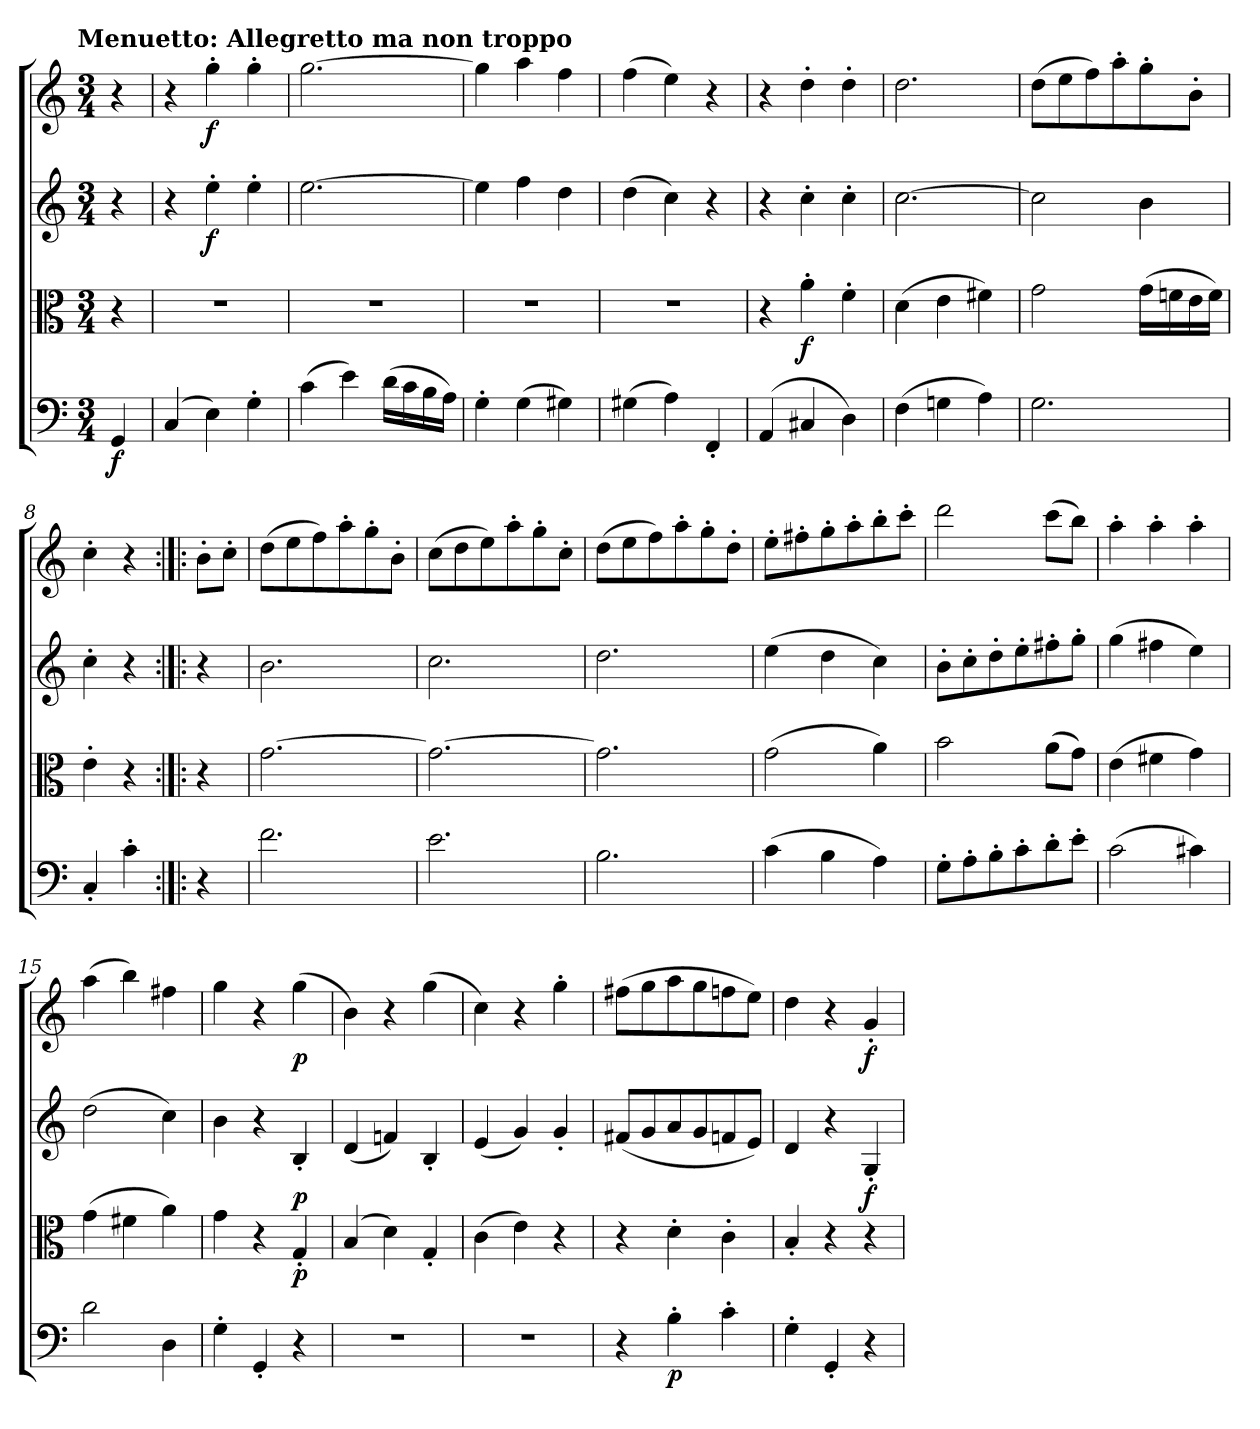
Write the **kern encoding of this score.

**kern	**dynam	**kern	**dynam	**kern	**dynam	**kern	**dynam
*part4	*part4	*part3	*part3	*part2	*part2	*part1	*part1
*staff4	*staff4	*staff3	*staff3	*staff2	*staff2	*staff1	*staff1
*clefF4	*	*clefC3	*	*clefG2	*	*clefG2	*
*k[]	*	*k[]	*	*k[]	*	*k[]	*
*C:	*	*C:	*	*C:	*	*C:	*
!!LO:TX:omd:t=Menuetto&colon; Allegretto ma non troppo
*M3/4	*	*M3/4	*	*M3/4	*	*M3/4	*
*MM198	*	*MM198	*	*MM198	*	*MM198	*
=	=	=	=	=	=	=	=
4GG/	f	4r	.	4r	.	4r	.
=1	=1	=1	=1	=1	=1	=1	=1
(4C/	.	2.r	.	4r	.	4r	.
4E\)	.	.	.	4ee'\	f	4gg'\	f
4G'\	.	.	.	4ee'\	.	4gg'\	.
=2	=2	=2	=2	=2	=2	=2	=2
(4c\	.	2.r	.	[2.ee\	.	[2.gg\	.
4e\)	.	.	.	.	.	.	.
(16d\LL	.	.	.	.	.	.	.
16c\	.	.	.	.	.	.	.
16B\	.	.	.	.	.	.	.
16A\JJ)	.	.	.	.	.	.	.
=3	=3	=3	=3	=3	=3	=3	=3
4G'\	.	2.r	.	4ee\]	.	4gg\]	.
(4G\	.	.	.	4ff\	.	4aa\	.
4G#X\)	.	.	.	4dd\	.	4ff\	.
=4	=4	=4	=4	=4	=4	=4	=4
(4G#X\	.	2.r	.	(4dd\	.	(4ff\	.
4A\)	.	.	.	4cc\)	.	4ee\)	.
4FF'/	.	.	.	4r	.	4r	.
=5	=5	=5	=5	=5	=5	=5	=5
(4AA/	.	4r	.	4r	.	4r	.
4C#X/	.	4a'\	f	4cc'\	.	4dd'\	.
4D\)	.	4f'\	.	4cc'\	.	4dd'\	.
=6	=6	=6	=6	=6	=6	=6	=6
(4F\	.	(4d\	.	[2.cc\	.	2.dd\	.
4Gn\	.	4e\	.	.	.	.	.
4A\)	.	4f#X\)	.	.	.	.	.
=7	=7	=7	=7	=7	=7	=7	=7
2.G\	.	2g\	.	2cc\]	.	(8dd\L	.
.	.	.	.	.	.	8ee\	.
.	.	.	.	.	.	8ff\)	.
.	.	.	.	.	.	8aa'\	.
.	.	(16g\LL	.	4b\	.	8gg'\	.
.	.	16fn\	.	.	.	.	.
.	.	16e\	.	.	.	8b'\J	.
.	.	16f\JJ)	.	.	.	.	.
=8	=8	=8	=8	=8	=8	=8	=8
4C'/	.	4e'\	.	4cc'\	.	4cc'\	.
4c'\	.	4r	.	4r	.	4r	.
=:|!|:	=:|!|:	=:|!|:	=:|!|:	=:|!|:	=:|!|:	=:|!|:	=:|!|:
4r	.	4r	.	4r	.	8b'\L	.
.	.	.	.	.	.	8cc'\J	.
=9	=9	=9	=9	=9	=9	=9	=9
2.f\	.	[2.g\	.	2.b\	.	(8dd\L	.
.	.	.	.	.	.	8ee\	.
.	.	.	.	.	.	8ff\)	.
.	.	.	.	.	.	8aa'\	.
.	.	.	.	.	.	8gg'\	.
.	.	.	.	.	.	8b'\J	.
=10	=10	=10	=10	=10	=10	=10	=10
2.e\	.	2.g\_	.	2.cc\	.	(8cc\L	.
.	.	.	.	.	.	8dd\	.
.	.	.	.	.	.	8ee\)	.
.	.	.	.	.	.	8aa'\	.
.	.	.	.	.	.	8gg'\	.
.	.	.	.	.	.	8cc'\J	.
=11	=11	=11	=11	=11	=11	=11	=11
2.B\	.	2.g\]	.	2.dd\	.	(8dd\L	.
.	.	.	.	.	.	8ee\	.
.	.	.	.	.	.	8ff\)	.
.	.	.	.	.	.	8aa'\	.
.	.	.	.	.	.	8gg'\	.
.	.	.	.	.	.	8dd'\J	.
=12	=12	=12	=12	=12	=12	=12	=12
(4c\	.	(2g\	.	(4ee\	.	8ee'\L	.
.	.	.	.	.	.	8ff#X'\	.
4B\	.	.	.	4dd\	.	8gg'\	.
.	.	.	.	.	.	8aa'\	.
4A\)	.	4a\)	.	4cc\)	.	8bb'\	.
.	.	.	.	.	.	8ccc'\J	.
=13	=13	=13	=13	=13	=13	=13	=13
8G'\L	.	2b\	.	8b'\L	.	2ddd\	.
8A'\	.	.	.	8cc'\	.	.	.
8B'\	.	.	.	8dd'\	.	.	.
8c'\	.	.	.	8ee'\	.	.	.
8d'\	.	(8a\L	.	8ff#X'\	.	(8ccc\L	.
8e'\J	.	8g\J)	.	8gg'\J	.	8bb\J)	.
=14	=14	=14	=14	=14	=14	=14	=14
(2c\	.	(4e\	.	(4gg\	.	4aa'\	.
.	.	4f#X\	.	4ff#X\	.	4aa'\	.
4c#X\)	.	4g\)	.	4ee\)	.	4aa'\	.
=15	=15	=15	=15	=15	=15	=15	=15
2d\	.	(4g\	.	(2dd\	.	(4aa\	.
.	.	4f#X\	.	.	.	4bb\)	.
4D\	.	4a\)	.	4cc\)	.	4ff#X\	.
=16	=16	=16	=16	=16	=16	=16	=16
4G'\	.	4g\	.	4b\	.	4gg\	.
4GG'/	.	4r	.	4r	.	4r	.
4r	.	4G'/	p	4B'/	p	(4gg\	p
=17	=17	=17	=17	=17	=17	=17	=17
2.r	.	(4B/	.	(4d/	.	4b\)	.
.	.	4d\)	.	4fn/)	.	4r	.
.	.	4G'/	.	4B'/	.	(4gg\	.
=18	=18	=18	=18	=18	=18	=18	=18
2.r	.	(4c\	.	(4e/	.	4cc\)	.
.	.	4e\)	.	4g/)	.	4r	.
.	.	4r	.	4g'/	.	4gg'\	.
=19	=19	=19	=19	=19	=19	=19	=19
4r	.	4r	.	(8f#X/L	.	(8ff#X\L	.
.	.	.	.	8g/	.	8gg\	.
4B'\	p	4d'\	.	8a/	.	8aa\	.
.	.	.	.	8g/	.	8gg\	.
4c'\	.	4c'\	.	8fn/	.	8ffn\	.
.	.	.	.	8e/J)	.	8ee\J)	.
=20	=20	=20	=20	=20	=20	=20	=20
4G'\	.	4B'/	.	4d/	.	4dd\	.
4GG'/	.	4r	.	4r	.	4r	.
4r	.	4r	.	4G'/	f	4g'/	f
=	=	=	=	=	=	=	=
*-	*-	*-	*-	*-	*-	*-	*-
